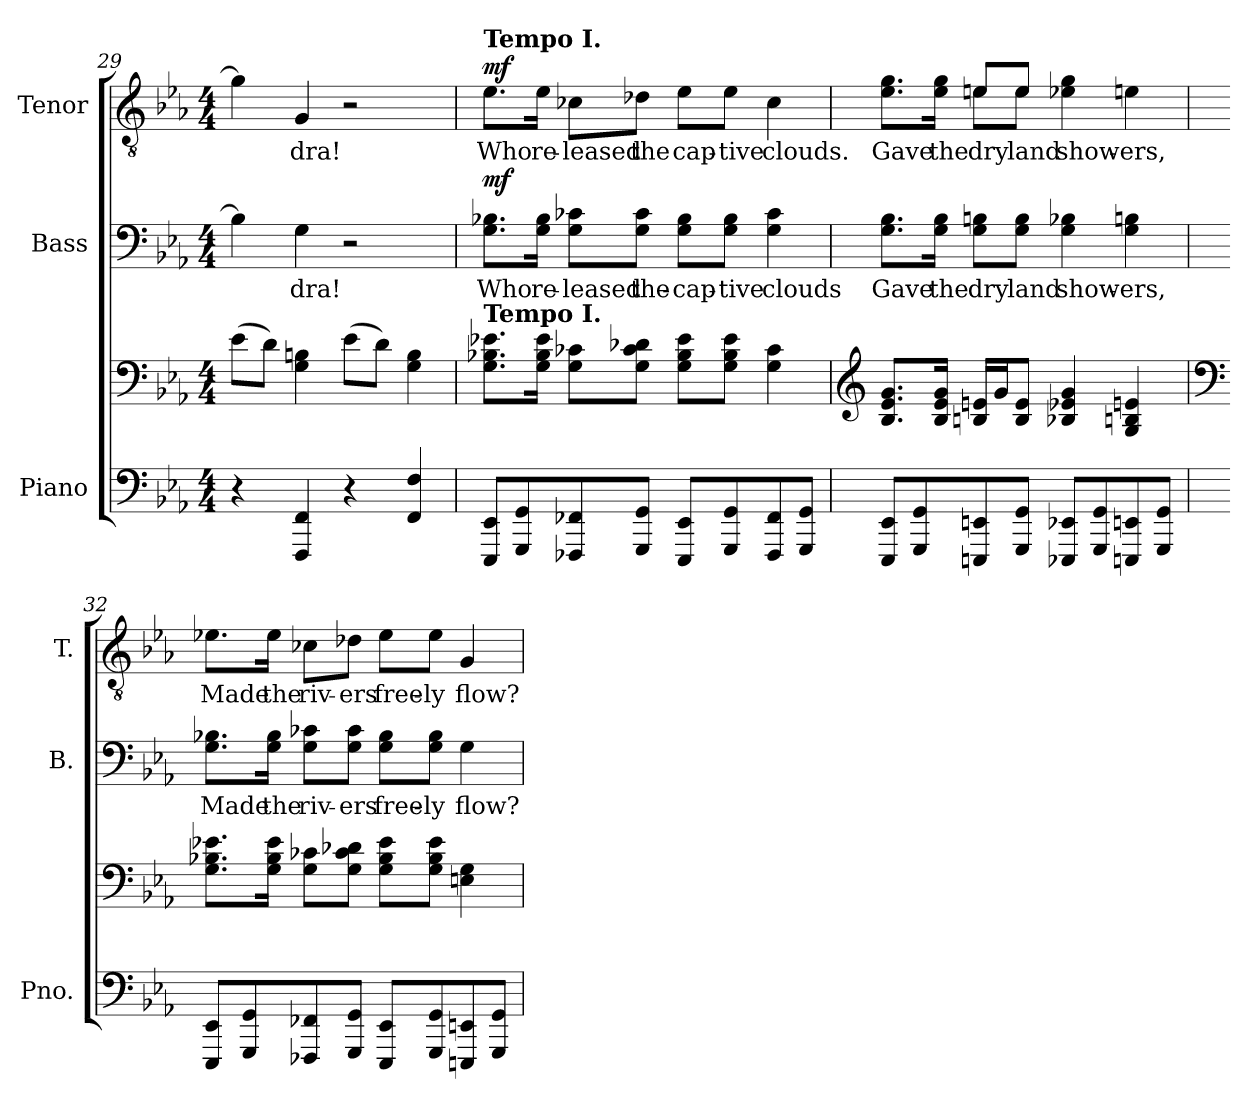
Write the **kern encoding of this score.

**kern	**kern	**kern	**text	**dynam	**kern	**text	**dynam
*part3	*part3	*part2	*part2	*part2	*part1	*part1	*part1
*staff4	*staff3	*staff2	*staff2	*staff2	*staff1	*staff1	*staff1
*I"Piano	*	*I"Bass	*	*	*I"Tenor	*	*
*I'Pno.	*	*I'B.	*	*	*I'T.	*	*
*clefF4	*clefF4	*clefF4	*	*	*clefGv2	*	*
*	*	*	*	*	*ITrd7c12	*	*
*k[b-e-a-]	*k[b-e-a-]	*k[b-e-a-]	*	*	*k[b-e-a-]	*	*
*E-:	*E-:	*E-:	*	*	*E-:	*	*
*M4/4	*M4/4	*M4/4	*	*	*M4/4	*	*
=29	=29	=29	=29	=29	=29	=29	=29
4r	(8e-i\L	4Bi\]	.	.	4Gi\]	.	.
.	8di\J)	.	.	.	.	.	.
!	!	!	!LO:LY:b:color=#000000	!	!	!	!
!	!	!	!	!	!	!LO:LY:b:color=#000000	!
4FFFi/ 4FFi	4Gi\ 4Bni	4Gi\	-dra!	.	4GGi/	-dra!	.
4r	(8e-i\L	2r	.	.	2r	.	.
.	8di\J)	.	.	.	.	.	.
4FFi/ 4Fi	4Gi\ 4Bi	.	.	.	.	.	.
!!LO:PB:g=z
=30	=30	=30	=30	=30	=30	=30	=30
!	!	!	!LO:LY:b:color=#000000	!	!	!	!
!	!	!	!	!	!LO:TX:a:B:t=Tempo I.	!	!
!	!LO:TX:a:B:t=Tempo I.	!	!	!	!	!	!
!	!	!	!	!	!	!LO:LY:b:color=#000000	!
8EEE-i/ 8EE-iL	8.Gi\ 8.B-Xi 8.e-XiL	8.Gi\ 8.B-XiL	Who	mf	8.E-i\L	Who	mf
8GGGi/ 8GGi	.	.	.	.	.	.	.
!	!	!	!LO:LY:b:color=#000000	!	!	!	!
!	!	!	!	!	!	!LO:LY:b:color=#000000	!
.	16Gi\ 16B-i 16e-iJk	16Gi\ 16B-iJk	re-	.	16E-i\Jk	re-	.
!	!	!	!LO:LY:b:color=#000000	!	!	!	!
!	!	!	!	!	!	!LO:LY:b:color=#000000	!
8FFF-Xi/ 8FF-Xi	8Gi\ 8c-XiL	8Gi\ 8c-XiL	-leased	.	8C-Xi\L	-leased	.
!	!	!	!LO:LY:b:color=#000000	!	!	!	!
!	!	!	!	!	!	!LO:LY:b:color=#000000	!
8GGGi/ 8GGiJ	8Gi\ 8c-i 8d-XiJ	8Gi\ 8c-iJ	the-	.	8D-Xi\J	the	.
!	!	!	!LO:LY:b:color=#000000	!	!	!	!
!	!	!	!	!	!	!LO:LY:b:color=#000000	!
8EEE-i/ 8EE-iL	8Gi\ 8B-i 8e-iL	8Gi\ 8B-iL	-cap-	.	8E-i\L	cap-	.
!	!	!	!LO:LY:b:color=#000000	!	!	!	!
!	!	!	!	!	!	!LO:LY:b:color=#000000	!
8GGGi/ 8GGi	8Gi\ 8B-i 8e-iJ	8Gi\ 8B-iJ	-tive	.	8E-i\J	-tive	.
!	!	!	!LO:LY:b:color=#000000	!	!	!	!
!	!	!	!	!	!	!LO:LY:b:color=#000000	!
8FFF-i/ 8FF-i	4Gi\ 4c-i	4Gi\ 4c-i	clouds	.	4C-i\	clouds.	.
8GGGi/ 8GGiJ	.	.	.	.	.	.	.
=31	=31	=31	=31	=31	=31	=31	=31
*	*clefG2	*	*	*	*	*	*
!	!	!	!LO:LY:b:color=#000000	!	!	!	!
!	!	!	!	!	!	!LO:LY:b:color=#000000	!
*	*	*	*	*	*^	*	*
8EEE-i/ 8EE-iL	8.B-i/ 8.e-i 8.giL	8.Gi\ 8.B-iL	Gave	.	8.E-i\ 8.GiL	4ryy	Gave	.
8GGGi/ 8GGi	.	.	.	.	.	.	.	.
!	!	!	!LO:LY:b:color=#000000	!	!	!	!	!
!	!	!	!	!	!	!	!LO:LY:b:color=#000000	!
.	16B-i/ 16e-i 16giJk	16Gi\ 16B-iJk	the	.	16E-i\ 16GiJk	.	the	.
!	!	!	!LO:LY:b:color=#000000	!	!	!	!	!
!	!	!	!	!	!	!	!LO:LY:b:color=#000000	!
8EEEni/ 8EEni	16Bni/ 16eniLL	8Gi\ 8BniL	dry	.	8Eni/L	8Ei\L	dry	.
.	16gi/J	.	.	.	.	.	.	.
!	!	!	!LO:LY:b:color=#000000	!	!	!	!	!
!	!	!	!	!	!	!	!LO:LY:b:color=#000000	!
8GGGi/ 8GGiJ	8Bi/ 8eiJ	8Gi\ 8BiJ	land	.	8Ei/J	8Ei\J	land	.
!	!	!	!LO:LY:b:color=#000000	!	!	!	!	!
!	!	!	!	!	!	!	!LO:LY:b:color=#000000	!
8EEE-Xi/ 8EE-XiL	4B-Xi/ 4e-Xi 4gi	4Gi\ 4B-Xi	show-	.	4E-Xi\ 4Gi	2ryy	show-	.
8GGGi/ 8GGi	.	.	.	.	.	.	.	.
!	!	!	!LO:LY:b:color=#000000	!	!	!	!	!
!	!	!	!	!	!	!	!LO:LY:b:color=#000000	!
8EEEni/ 8EEni	4Gi/ 4Bni 4eni	4Gi\ 4Bni	-ers,	.	4Eni\	.	-ers,	.
8GGGi/ 8GGiJ	.	.	.	.	.	.	.	.
*	*	*	*	*	*v	*v	*	*
=32	=32	=32	=32	=32	=32	=32	=32
*	*clefF4	*	*	*	*	*	*
!	!	!	!LO:LY:b:color=#000000	!	!	!	!
!	!	!	!	!	!	!LO:LY:b:color=#000000	!
8EEE-i/ 8EE-iL	8.Gi\ 8.B-Xi 8.e-XiL	8.Gi\ 8.B-XiL	Made	.	8.E-Xi\L	Made	.
8GGGi/ 8GGi	.	.	.	.	.	.	.
!	!	!	!LO:LY:b:color=#000000	!	!	!	!
!	!	!	!	!	!	!LO:LY:b:color=#000000	!
.	16Gi\ 16B-i 16e-iJk	16Gi\ 16B-iJk	the	.	16E-i\Jk	the	.
!	!	!	!LO:LY:b:color=#000000	!	!	!	!
!	!	!	!	!	!	!LO:LY:b:color=#000000	!
8FFF-Xi/ 8FF-Xi	8Gi\ 8c-XiL	8Gi\ 8c-XiL	riv-	.	8C-Xi\L	riv-	.
!	!	!	!LO:LY:b:color=#000000	!	!	!	!
!	!	!	!	!	!	!LO:LY:b:color=#000000	!
8GGGi/ 8GGiJ	8Gi\ 8c-i 8d-XiJ	8Gi\ 8c-iJ	-ers	.	8D-Xi\J	-ers	.
!	!	!	!LO:LY:b:color=#000000	!	!	!	!
!	!	!	!	!	!	!LO:LY:b:color=#000000	!
8EEE-i/ 8EE-iL	8Gi\ 8B-i 8e-iL	8Gi\ 8B-iL	free-	.	8E-i\L	free-	.
!	!	!	!LO:LY:b:color=#000000	!	!	!	!
!	!	!	!	!	!	!LO:LY:b:color=#000000	!
8GGGi/ 8GGi	8Gi\ 8B-i 8e-iJ	8Gi\ 8B-iJ	-ly	.	8E-i\J	-ly	.
!	!	!	!LO:LY:b:color=#000000	!	!	!	!
!	!	!	!	!	!	!LO:LY:b:color=#000000	!
8EEEni/ 8EEni	4Eni\ 4Gi	4Gi\	flow?	.	4GGi/	flow?	.
8GGGi/ 8GGiJ	.	.	.	.	.	.	.
=	=	=	=	=	=	=	=
*-	*-	*-	*-	*-	*-	*-	*-
